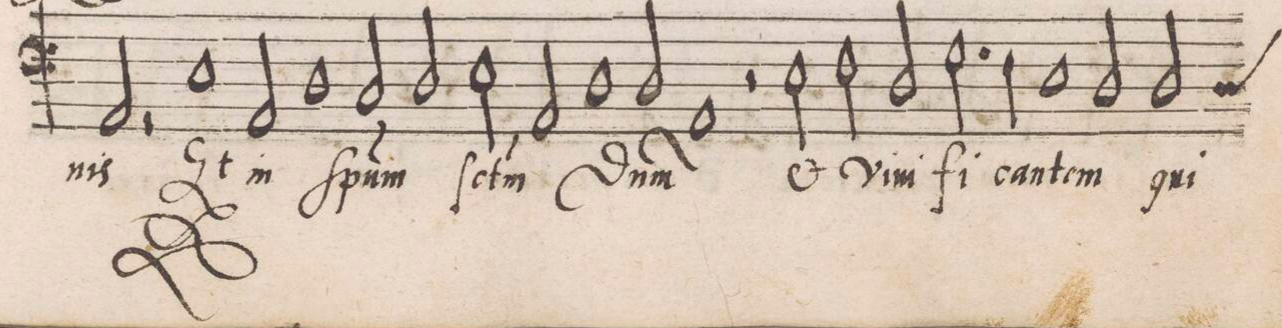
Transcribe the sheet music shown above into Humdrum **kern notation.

**kern	**text
*I"BASSVS	*
*clefF4	*
*k[]	*
*met(C|)	*
*M2/1	*
2AA/	-nis
2r	.
1E\	Et
=104-	=104-
2AA/	in
1D\	ſp(i-
2C/	-ri-
=105-	=105-
2D/	-t)um
2E\	ſ(an)c-
2AA/	-t(u)m
1D\	D(o-
=106-	=106-
2D/	-mi)-
1AA/	-n(u)m
=107-	=107-
2r	.
2E\	et
2F\	Vi-
2D/	-ui-
=108-	=108-
2.G\	-fi-
4F\	-can-
1E\	-tem
=109-	=109-
2D/	.
*custos:D	*
2D/	qui
*-	*-
